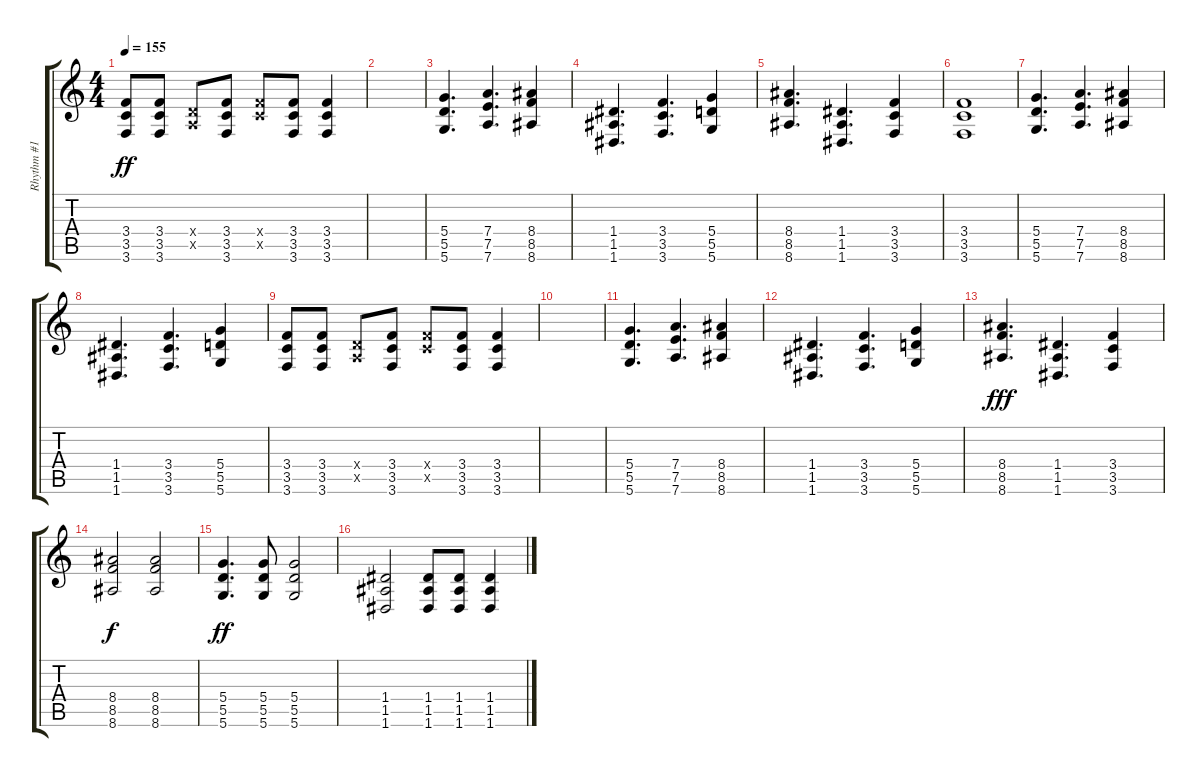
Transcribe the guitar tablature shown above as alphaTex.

\track ("Rhythm #1" "Rhythm #1") {instrument distortionguitar}
\staff {score tabs}
\tuning (E4 B3 G3 D3 A2 D2) {hide}
\ts (4 4)
\tempo 155
\clef g2
\ks c
(3.4 3.5 3.6).8{dy ff} (3.4 3.5 3.6).8 (0.4{x} 0.5{x}).8 (3.4 3.5 3.6).8 (3.4{x} 3.5{x}).8 (3.4 3.5 3.6).8 (3.4 3.5 3.6).4 |
|
(5.4 5.5 5.6).4{d} (7.4 7.5 7.6).4{d} (8.4 8.5 8.6).4 |
(1.4 1.5 1.6).4{d} (3.4 3.5 3.6).4{d} (5.4 5.5 5.6).4 |
(8.4 8.5 8.6).4{d} (1.4 1.5 1.6).4{d} (3.4 3.5 3.6).4 |
(3.4 3.5 3.6).1 |
(5.4 5.5 5.6).4{d} (7.4 7.5 7.6).4{d} (8.4 8.5 8.6).4 |
(1.4 1.5 1.6).4{d} (3.4 3.5 3.6).4{d} (5.4 5.5 5.6).4 |
(3.4 3.5 3.6).8 (3.4 3.5 3.6).8 (0.4{x} 0.5{x}).8 (3.4 3.5 3.6).8 (3.4{x} 3.5{x}).8 (3.4 3.5 3.6).8 (3.4 3.5 3.6).4 |
|
(5.4 5.5 5.6).4{d} (7.4 7.5 7.6).4{d} (8.4 8.5 8.6).4 |
(1.4 1.5 1.6).4{d} (3.4 3.5 3.6).4{d} (5.4 5.5 5.6).4 |
(8.4 8.5 8.6).4{d dy fff} (1.4 1.5 1.6).4{d} (3.4 3.5 3.6).4 |
(8.4 8.5 8.6).2{dy f} (8.4 8.5 8.6).2 |
(5.4 5.5 5.6).4{d dy ff} (5.4 5.5 5.6).8 (5.4 5.5 5.6).2 |
(1.4 1.5 1.6).2 (1.4 1.5 1.6).8 (1.4 1.5 1.6).8 (1.4 1.5 1.6).4
